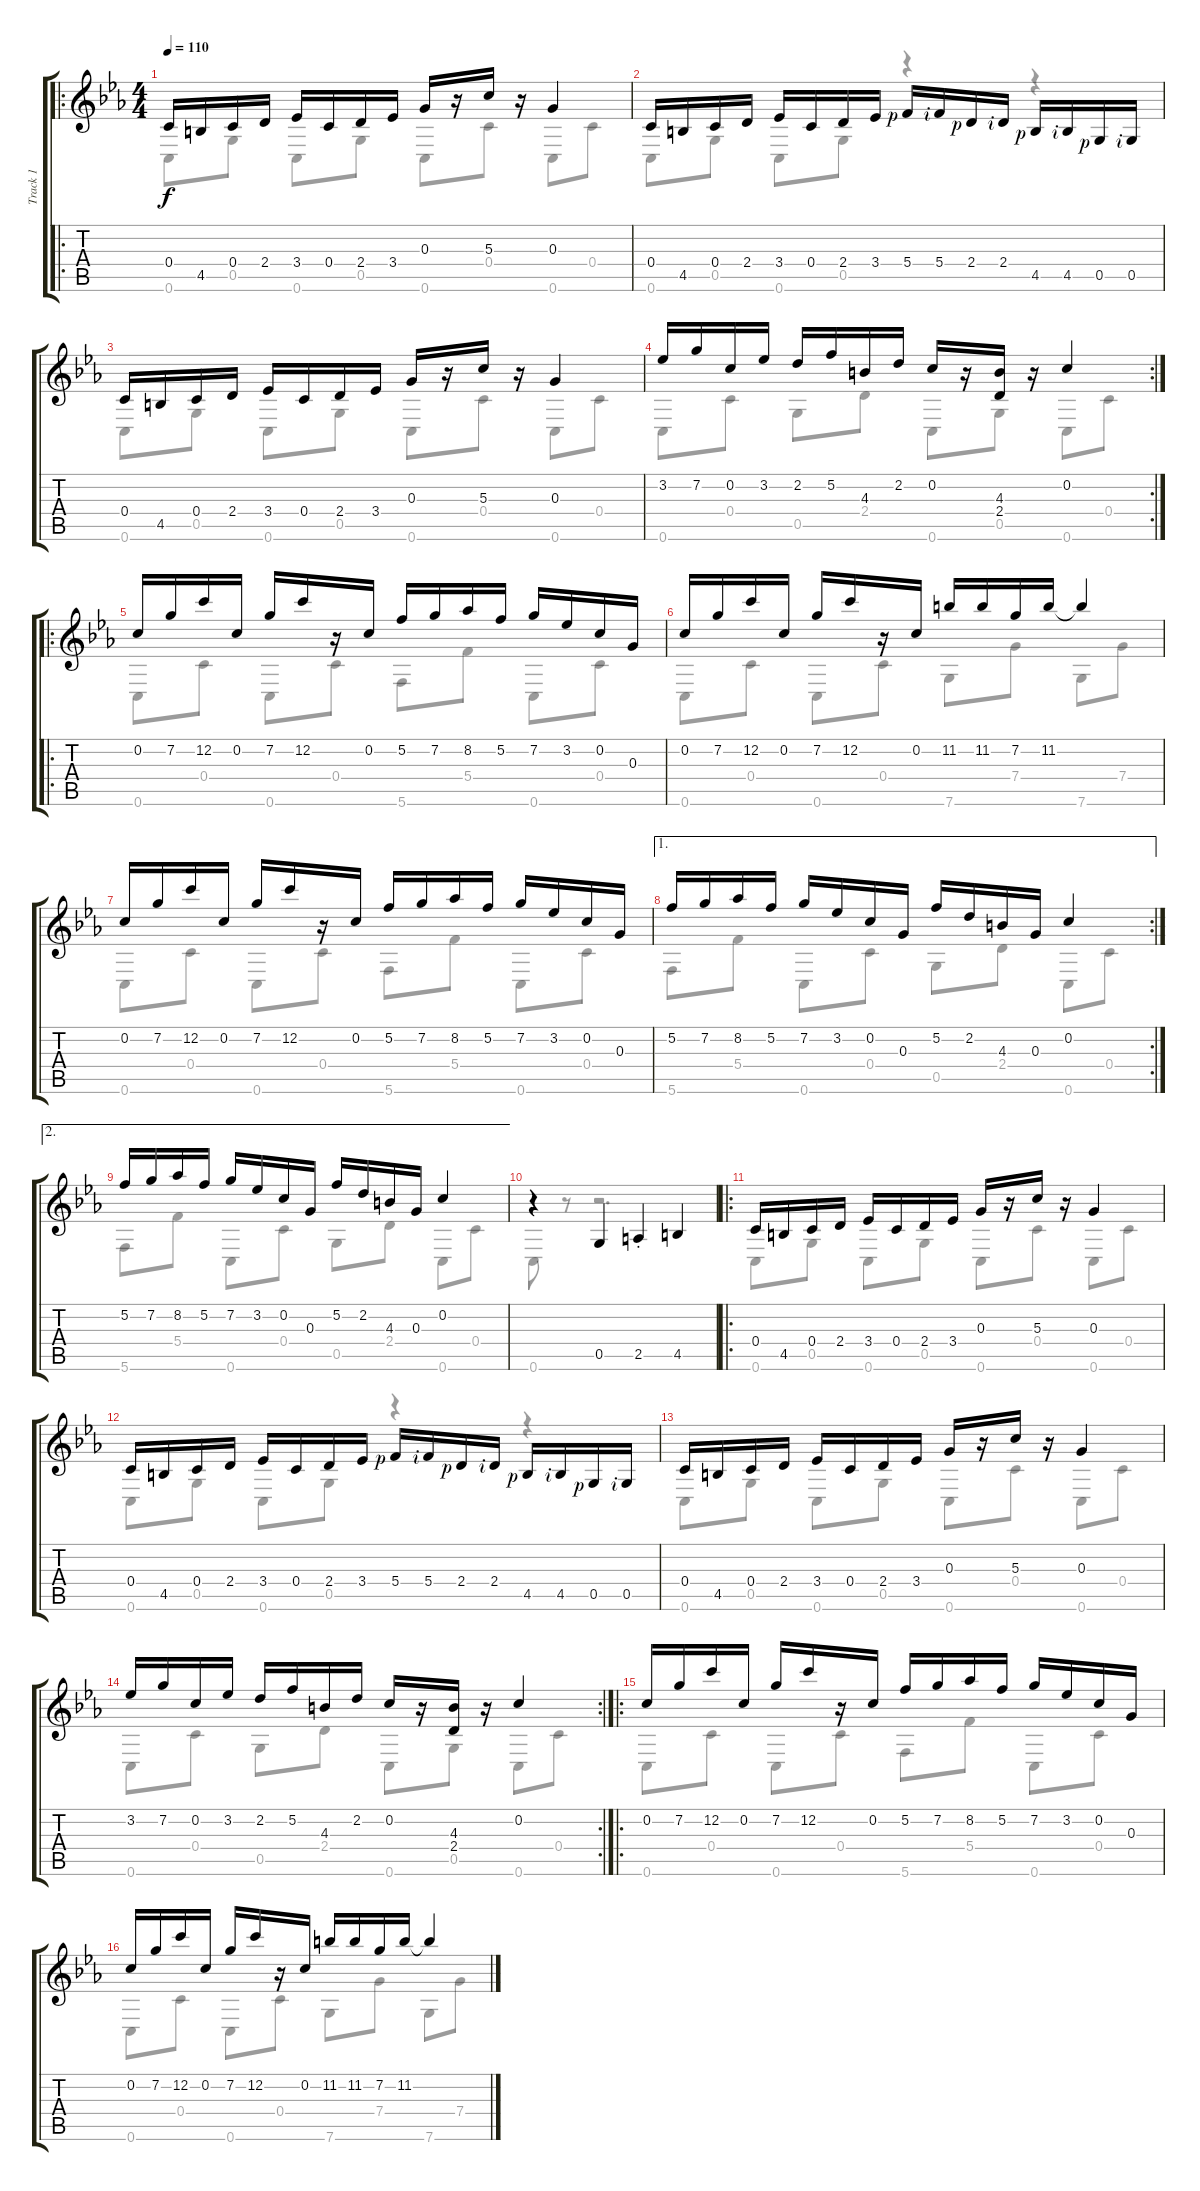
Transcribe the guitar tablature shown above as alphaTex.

\track ("Track 1" "Track 1") {instrument acousticguitarsteel}
\staff {score tabs}
\tuning (E4 C4 G3 C3 G2 C2) {hide}
\voice
\ro
\ts (4 4)
\tempo 110
\clef g2
\ks cminor
0.4.16{dy f} 4.5.16 0.4.16 2.4.16 3.4.16 0.4.16 2.4.16 3.4.16 0.3.16 r.16 5.3.16 r.16 0.3.4 |
0.4.16 4.5.16 0.4.16 2.4.16 3.4.16 0.4.16 2.4.16 3.4.16 5.4{rf 1}.16 5.4{rf 2}.16 2.4{rf 1}.16 2.4{rf 2}.16 4.5{rf 1}.16 4.5{rf 2}.16 0.5{rf 1}.16 0.5{rf 2}.16 |
0.4.16 4.5.16 0.4.16 2.4.16 3.4.16 0.4.16 2.4.16 3.4.16 0.3.16 r.16 5.3.16 r.16 0.3.4 |
\rc 2
3.2.16 7.2.16 0.2.16 3.2.16 2.2.16 5.2.16 4.3.16 2.2.16 0.2.16 r.16 (4.3 2.4).16 r.16 0.2.4 |
\ro
0.2.16 7.2.16 12.2.16 0.2.16 7.2.16 12.2.16 r.16 0.2.16 5.2.16 7.2.16 8.2.16 5.2.16 7.2.16 3.2.16 0.2.16 0.3.16 |
0.2.16 7.2.16 12.2.16 0.2.16 7.2.16 12.2.16 r.16 0.2.16 11.2.16 11.2.16 7.2.16 11.2.16 11.2{t}.4 |
0.2.16 7.2.16 12.2.16 0.2.16 7.2.16 12.2.16 r.16 0.2.16 5.2.16 7.2.16 8.2.16 5.2.16 7.2.16 3.2.16 0.2.16 0.3.16 |
\ae 1
\rc 2
5.2.16 7.2.16 8.2.16 5.2.16 7.2.16 3.2.16 0.2.16 0.3.16 5.2.16 2.2.16 4.3.16 0.3.16 0.2.4 |
\ae 2
5.2.16 7.2.16 8.2.16 5.2.16 7.2.16 3.2.16 0.2.16 0.3.16 5.2.16 2.2.16 4.3.16 0.3.16 0.2.4 |
r.4 0.5.4 2.5{st}.4 4.5.4 |
\ro
0.4.16 4.5.16 0.4.16 2.4.16 3.4.16 0.4.16 2.4.16 3.4.16 0.3.16 r.16 5.3.16 r.16 0.3.4 |
0.4.16 4.5.16 0.4.16 2.4.16 3.4.16 0.4.16 2.4.16 3.4.16 5.4{rf 1}.16 5.4{rf 2}.16 2.4{rf 1}.16 2.4{rf 2}.16 4.5{rf 1}.16 4.5{rf 2}.16 0.5{rf 1}.16 0.5{rf 2}.16 |
0.4.16 4.5.16 0.4.16 2.4.16 3.4.16 0.4.16 2.4.16 3.4.16 0.3.16 r.16 5.3.16 r.16 0.3.4 |
\rc 2
3.2.16 7.2.16 0.2.16 3.2.16 2.2.16 5.2.16 4.3.16 2.2.16 0.2.16 r.16 (4.3 2.4).16 r.16 0.2.4 |
\ro
0.2.16 7.2.16 12.2.16 0.2.16 7.2.16 12.2.16 r.16 0.2.16 5.2.16 7.2.16 8.2.16 5.2.16 7.2.16 3.2.16 0.2.16 0.3.16 |
0.2.16 7.2.16 12.2.16 0.2.16 7.2.16 12.2.16 r.16 0.2.16 11.2.16 11.2.16 7.2.16 11.2.16 11.2{t}.4
\voice
\clef g2
\ottava regular
\simile none
\ks cminor
0.6.8{dy f} 0.5.8 0.6.8 0.5.8 0.6.8 0.4.8 0.6.8 0.4.8 |
0.6.8 0.5.8 0.6.8 0.5.8 r.4 r.4 |
0.6.8 0.5.8 0.6.8 0.5.8 0.6.8 0.4.8 0.6.8 0.4.8 |
0.6.8 0.4.8 0.5.8 2.4.8 0.6.8 0.5.8 0.6.8 0.4.8 |
0.6.8 0.4.8 0.6.8 0.4.8 5.6.8 5.4.8 0.6.8 0.4.8 |
0.6.8 0.4.8 0.6.8 0.4.8 7.6.8 7.4.8 7.6.8 7.4.8 |
0.6.8 0.4.8 0.6.8 0.4.8 5.6.8 5.4.8 0.6.8 0.4.8 |
5.6.8 5.4.8 0.6.8 0.4.8 0.5.8 2.4.8 0.6.8 0.4.8 |
5.6.8 5.4.8 0.6.8 0.4.8 0.5.8 2.4.8 0.6.8 0.4.8 |
0.6.8 r.8 r.2{d} |
0.6.8 0.5.8 0.6.8 0.5.8 0.6.8 0.4.8 0.6.8 0.4.8 |
0.6.8 0.5.8 0.6.8 0.5.8 r.4 r.4 |
0.6.8 0.5.8 0.6.8 0.5.8 0.6.8 0.4.8 0.6.8 0.4.8 |
0.6.8 0.4.8 0.5.8 2.4.8 0.6.8 0.5.8 0.6.8 0.4.8 |
0.6.8 0.4.8 0.6.8 0.4.8 5.6.8 5.4.8 0.6.8 0.4.8 |
0.6.8 0.4.8 0.6.8 0.4.8 7.6.8 7.4.8 7.6.8 7.4.8
